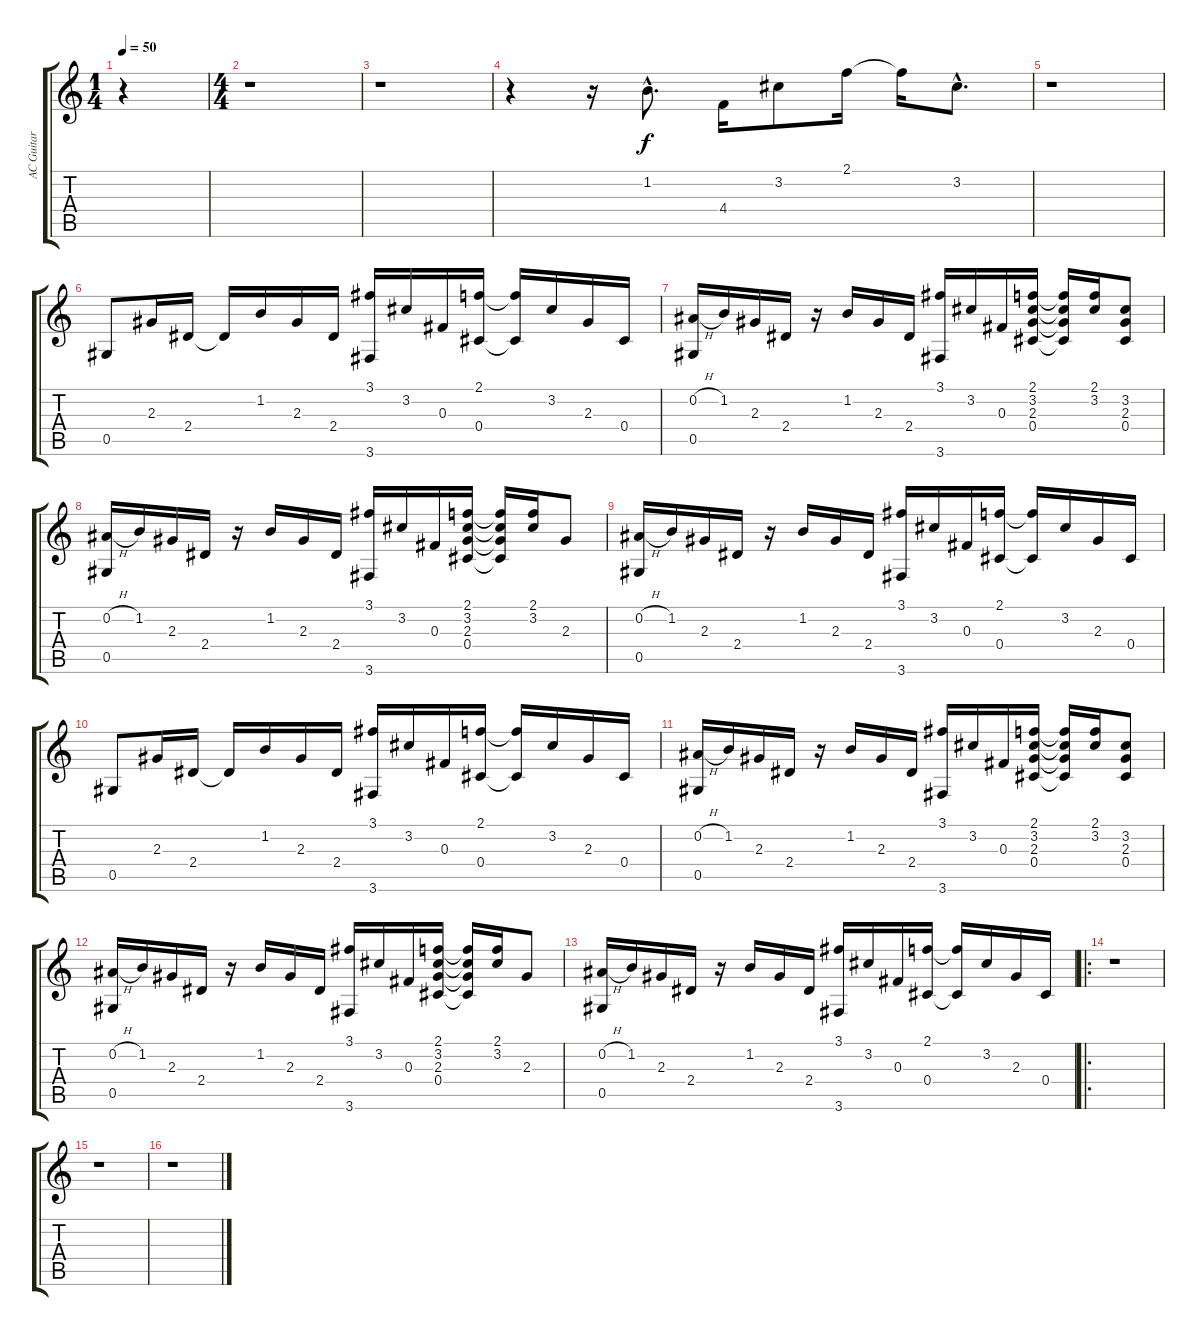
\track ("AC Guitar 3" "AC Guitar ") {instrument acousticguitarsteel}
\staff {score tabs}
\tuning (Eb4 Bb3 Gb3 Db3 Ab2 Eb2) {hide}
\ts (1 4)
\tempo 50
\clef g2
\ks c
r.4{dy f instrument acousticguitarsteel} |
\ts (4 4)
r.1 |
r.1 |
r.4 r.16 1.2{hac}.8{d} 4.4.16 3.2.8 2.1.16 2.1{t}.16 3.2{hac}.8{d} |
r.1 |
0.5.8 2.3.16 2.4.16 2.4{t}.16 1.2.16 2.3.16 2.4.16 (3.1 3.6).16 3.2.16 0.3.16 (2.1 0.4).16 (2.1{t} 0.4{t}).16 3.2.16 2.3.16 0.4.16 |
(0.2{h} 0.5).16 1.2.16 2.3.16 2.4.16 r.16 1.2.16 2.3.16 2.4.16 (3.1 3.6).16 3.2.16 0.3.16 (2.1 3.2 2.3 0.4).16 (2.1{t} 3.2{t} 2.3{t} 0.4{t}).16 (2.1 3.2).16 (3.2 2.3 0.4).8 |
(0.2{h} 0.5).16 1.2.16 2.3.16 2.4.16 r.16 1.2.16 2.3.16 2.4.16 (3.1 3.6).16 3.2.16 0.3.16 (2.1 3.2 2.3 0.4).16 (2.1{t} 3.2{t} 2.3{t} 0.4{t}).16 (2.1 3.2).16 2.3.8 |
(0.2{h} 0.5).16 1.2.16 2.3.16 2.4.16 r.16 1.2.16 2.3.16 2.4.16 (3.1 3.6).16 3.2.16 0.3.16 (2.1 0.4).16 (2.1{t} 0.4{t}).16 3.2.16 2.3.16 0.4.16 |
0.5.8 2.3.16 2.4.16 2.4{t}.16 1.2.16 2.3.16 2.4.16 (3.1 3.6).16 3.2.16 0.3.16 (2.1 0.4).16 (2.1{t} 0.4{t}).16 3.2.16 2.3.16 0.4.16 |
(0.2{h} 0.5).16 1.2.16 2.3.16 2.4.16 r.16 1.2.16 2.3.16 2.4.16 (3.1 3.6).16 3.2.16 0.3.16 (2.1 3.2 2.3 0.4).16 (2.1{t} 3.2{t} 2.3{t} 0.4{t}).16 (2.1 3.2).16 (3.2 2.3 0.4).8 |
(0.2{h} 0.5).16 1.2.16 2.3.16 2.4.16 r.16 1.2.16 2.3.16 2.4.16 (3.1 3.6).16 3.2.16 0.3.16 (2.1 3.2 2.3 0.4).16 (2.1{t} 3.2{t} 2.3{t} 0.4{t}).16 (2.1 3.2).16 2.3.8 |
(0.2{h} 0.5).16 1.2.16 2.3.16 2.4.16 r.16 1.2.16 2.3.16 2.4.16 (3.1 3.6).16 3.2.16 0.3.16 (2.1 0.4).16 (2.1{t} 0.4{t}).16 3.2.16 2.3.16 0.4.16 |
\ro
r.1 |
r.1 |
r.1
